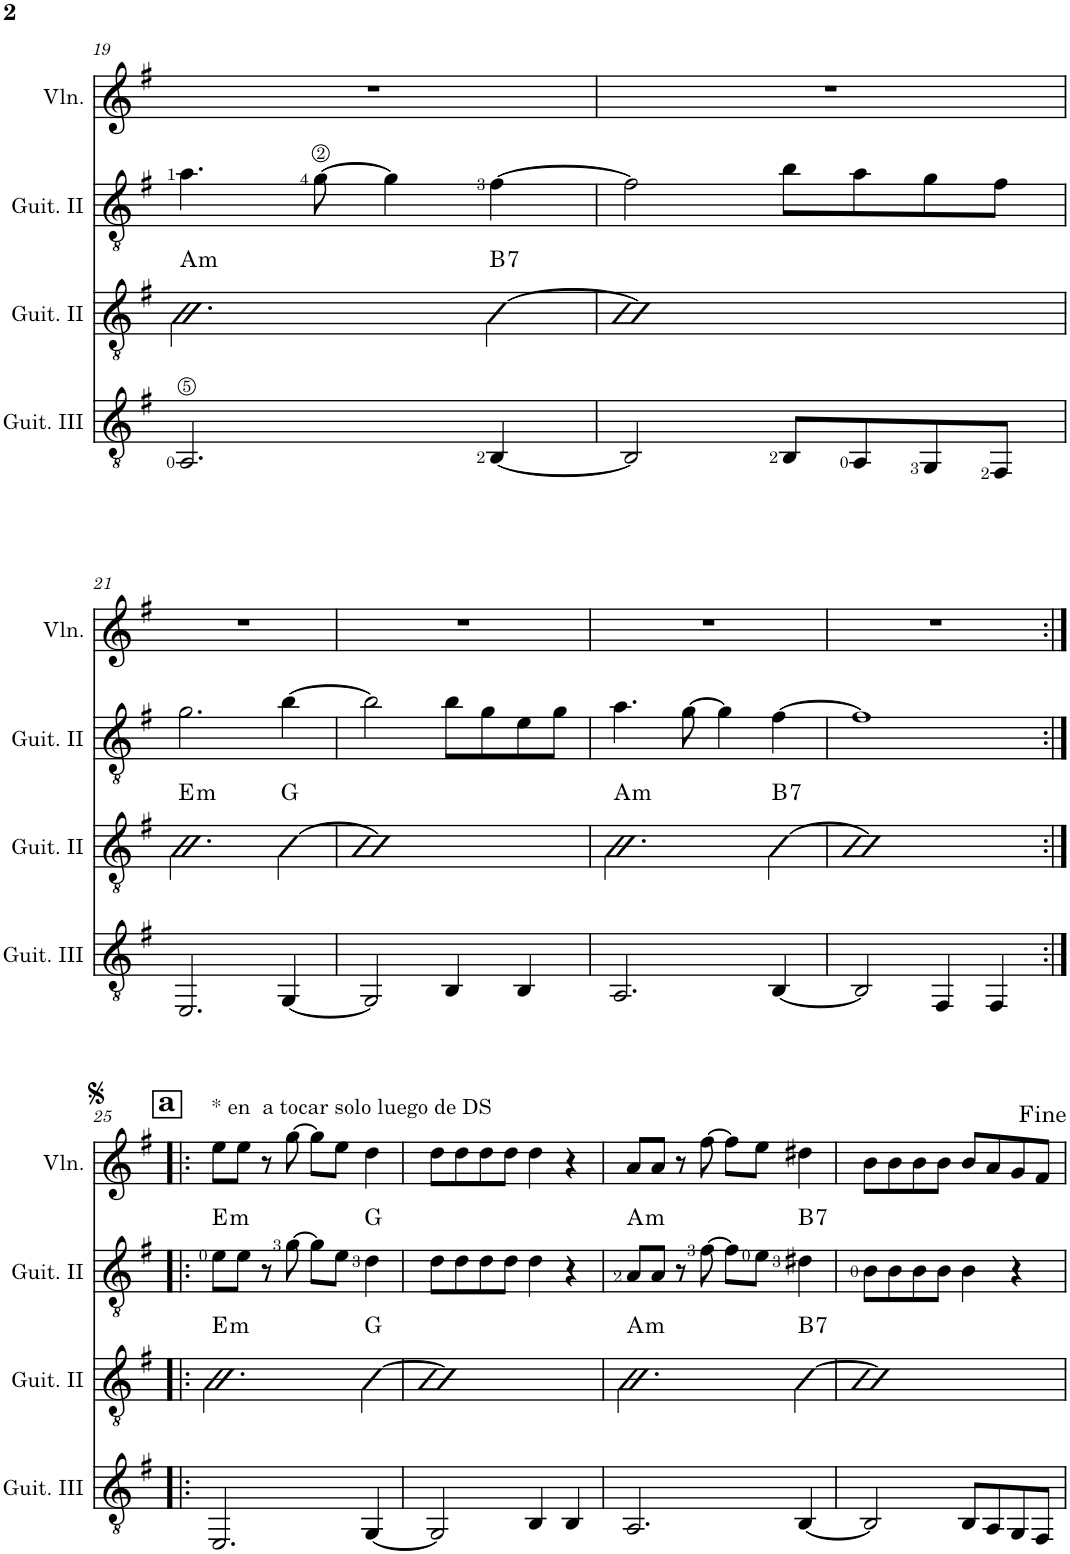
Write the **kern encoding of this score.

**kern	**kern	**harte	**kern	**harte	**kern
*part4	*part3	*part3	*part2	*part2	*part1
*staff4	*staff3	*	*staff2	*	*staff1
*I"Guitarra III	*I"Guitarra II	*	*I"Guitarra  I	*	*I"Violín
*I'Guit. III	*I'Guit. II	*	*	*	*I'Vln.
!!LO:PB:g=z
*clefGv2	*clefGv2	*	*clefGv2	*	*clefG2
*k[f#]	*k[f#]	*	*k[f#]	*	*k[f#]
*M2/2	*M2/2	*	*M2/2	*	*M2/2
*met(c|)	*met(c|)	*	*met(c|)	*	*met(c|)
=19	=19	=19	=19	=19	=19
!	!	!LO:H:kt=m	!	!	!
2.AA/	2.B\	A:min	4.a\	.	1r
.	.	.	[8g\	.	.
.	.	.	4g\]	.	.
!	!	!LO:H:kt=7	!	!	!
[4BB/	[4B\	B:7	[4f#\	.	.
=20	=20	=20	=20	=20	=20
2BB/]	1B]	.	2f#\]	.	1r
8BB/L	.	.	8b\L	.	.
8AA/	.	.	8a\	.	.
8GG/	.	.	8g\	.	.
8FF#/J	.	.	8f#\J	.	.
!!LO:LB:g=z
=21	=21	=21	=21	=21	=21
!	!	!LO:H:kt=m	!	!	!
2.EE/	2.B\	E:min	2.g\	.	1r
[4GG/	[4B\	G:maj	[4b\	.	.
=22	=22	=22	=22	=22	=22
2GG/]	1B]	.	2b\]	.	1r
4BB/	.	.	8b\L	.	.
.	.	.	8g\	.	.
4BB/	.	.	8e\	.	.
.	.	.	8g\J	.	.
=23	=23	=23	=23	=23	=23
!	!	!LO:H:kt=m	!	!	!
2.AA/	2.B\	A:min	4.a\	.	1r
.	.	.	[8g\	.	.
.	.	.	4g\]	.	.
!	!	!LO:H:kt=7	!	!	!
[4BB/	[4B\	B:7	[4f#\	.	.
=24	=24	=24	=24	=24	=24
2BB/]	1B]	.	1f#]	.	1r
4FF#/	.	.	.	.	.
4FF#/	.	.	.	.	.
!!LO:LB:g=z
!!LO:REH:place=s1:a:B:cj:fs=14:t=a
=25:|!|:	=25:|!|:	=25:|!|:	=25:|!|:	=25:|!|:	=25:|!|:
!	!	!LO:H:kt=m	!	!LO:H:kt=m	!LO:TX:a:t=* en  a tocar solo luego de DS
2.EE/	2.B\	E:min	8e\L	E:min	8ee\L
.	.	.	8e\J	.	8ee\J
.	.	.	8r	.	8r
.	.	.	[8g\	.	[8gg\
.	.	.	8g\L]	.	8gg\L]
.	.	.	8e\J	.	8ee\J
[4GG/	[4B\	G:maj	4d\	G:maj	4dd\
=26	=26	=26	=26	=26	=26
2GG/]	1B]	.	8d\L	.	8dd\L
.	.	.	8d\	.	8dd\
.	.	.	8d\	.	8dd\
.	.	.	8d\J	.	8dd\J
4BB/	.	.	4d\	.	4dd\
4BB/	.	.	4r	.	4r
=27	=27	=27	=27	=27	=27
!	!	!LO:H:kt=m	!	!LO:H:kt=m	!
2.AA/	2.B\	A:min	8A/L	A:min	8a/L
.	.	.	8A/J	.	8a/J
.	.	.	8r	.	8r
.	.	.	[8f#\	.	[8ff#\
.	.	.	8f#\L]	.	8ff#\L]
.	.	.	8e\J	.	8ee\J
!	!	!LO:H:kt=7	!	!LO:H:kt=7	!
[4BB/	[4B\	B:7	4d#X\	B:7	4dd#X\
=28	=28	=28	=28	=28	=28
2BB/]	1B]	.	8B\L	.	8b\L
.	.	.	8B\	.	8b\
.	.	.	8B\	.	8b\
.	.	.	8B\J	.	8b\J
8BB/L	.	.	4B\	.	8b/L
8AA/	.	.	.	.	8a/
8GG/	.	.	4r	.	8g/
8FF#/J	.	.	.	.	8f#/J
=	=	=	=	=	=
*-	*-	*-	*-	*-	*-
